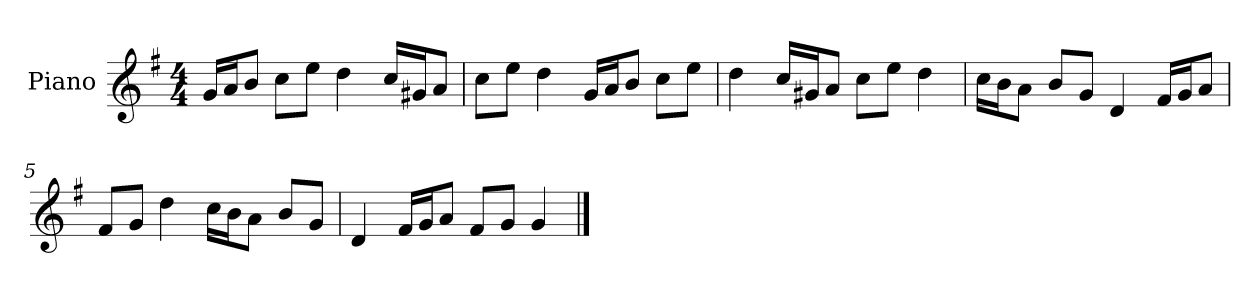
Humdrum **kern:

**kern
*part1
*staff1
*I"Piano
*I'P-no
*clefG2
*k[f#]
*M4/4
*MM90
=1
16g/LL
16a/J
8b/J
8cc\L
8ee\J
4dd\
16cc/LL
16g#X/J
8a/J
=2
8cc\L
8ee\J
4dd\
16g/LL
16a/J
8b/J
8cc\L
8ee\J
=3
4dd\
16cc/LL
16g#X/J
8a/J
8cc\L
8ee\J
4dd\
=4
16cc\LL
16b\J
8a\J
8b/L
8g/J
4d/
16f#/LL
16g/J
8a/J
!!LO:LB:g=z
=5
8f#/L
8g/J
4dd\
16cc\LL
16b\J
8a\J
8b/L
8g/J
=6
4d/
16f#/LL
16g/J
8a/J
8f#/L
8g/J
4g/
==
*-
